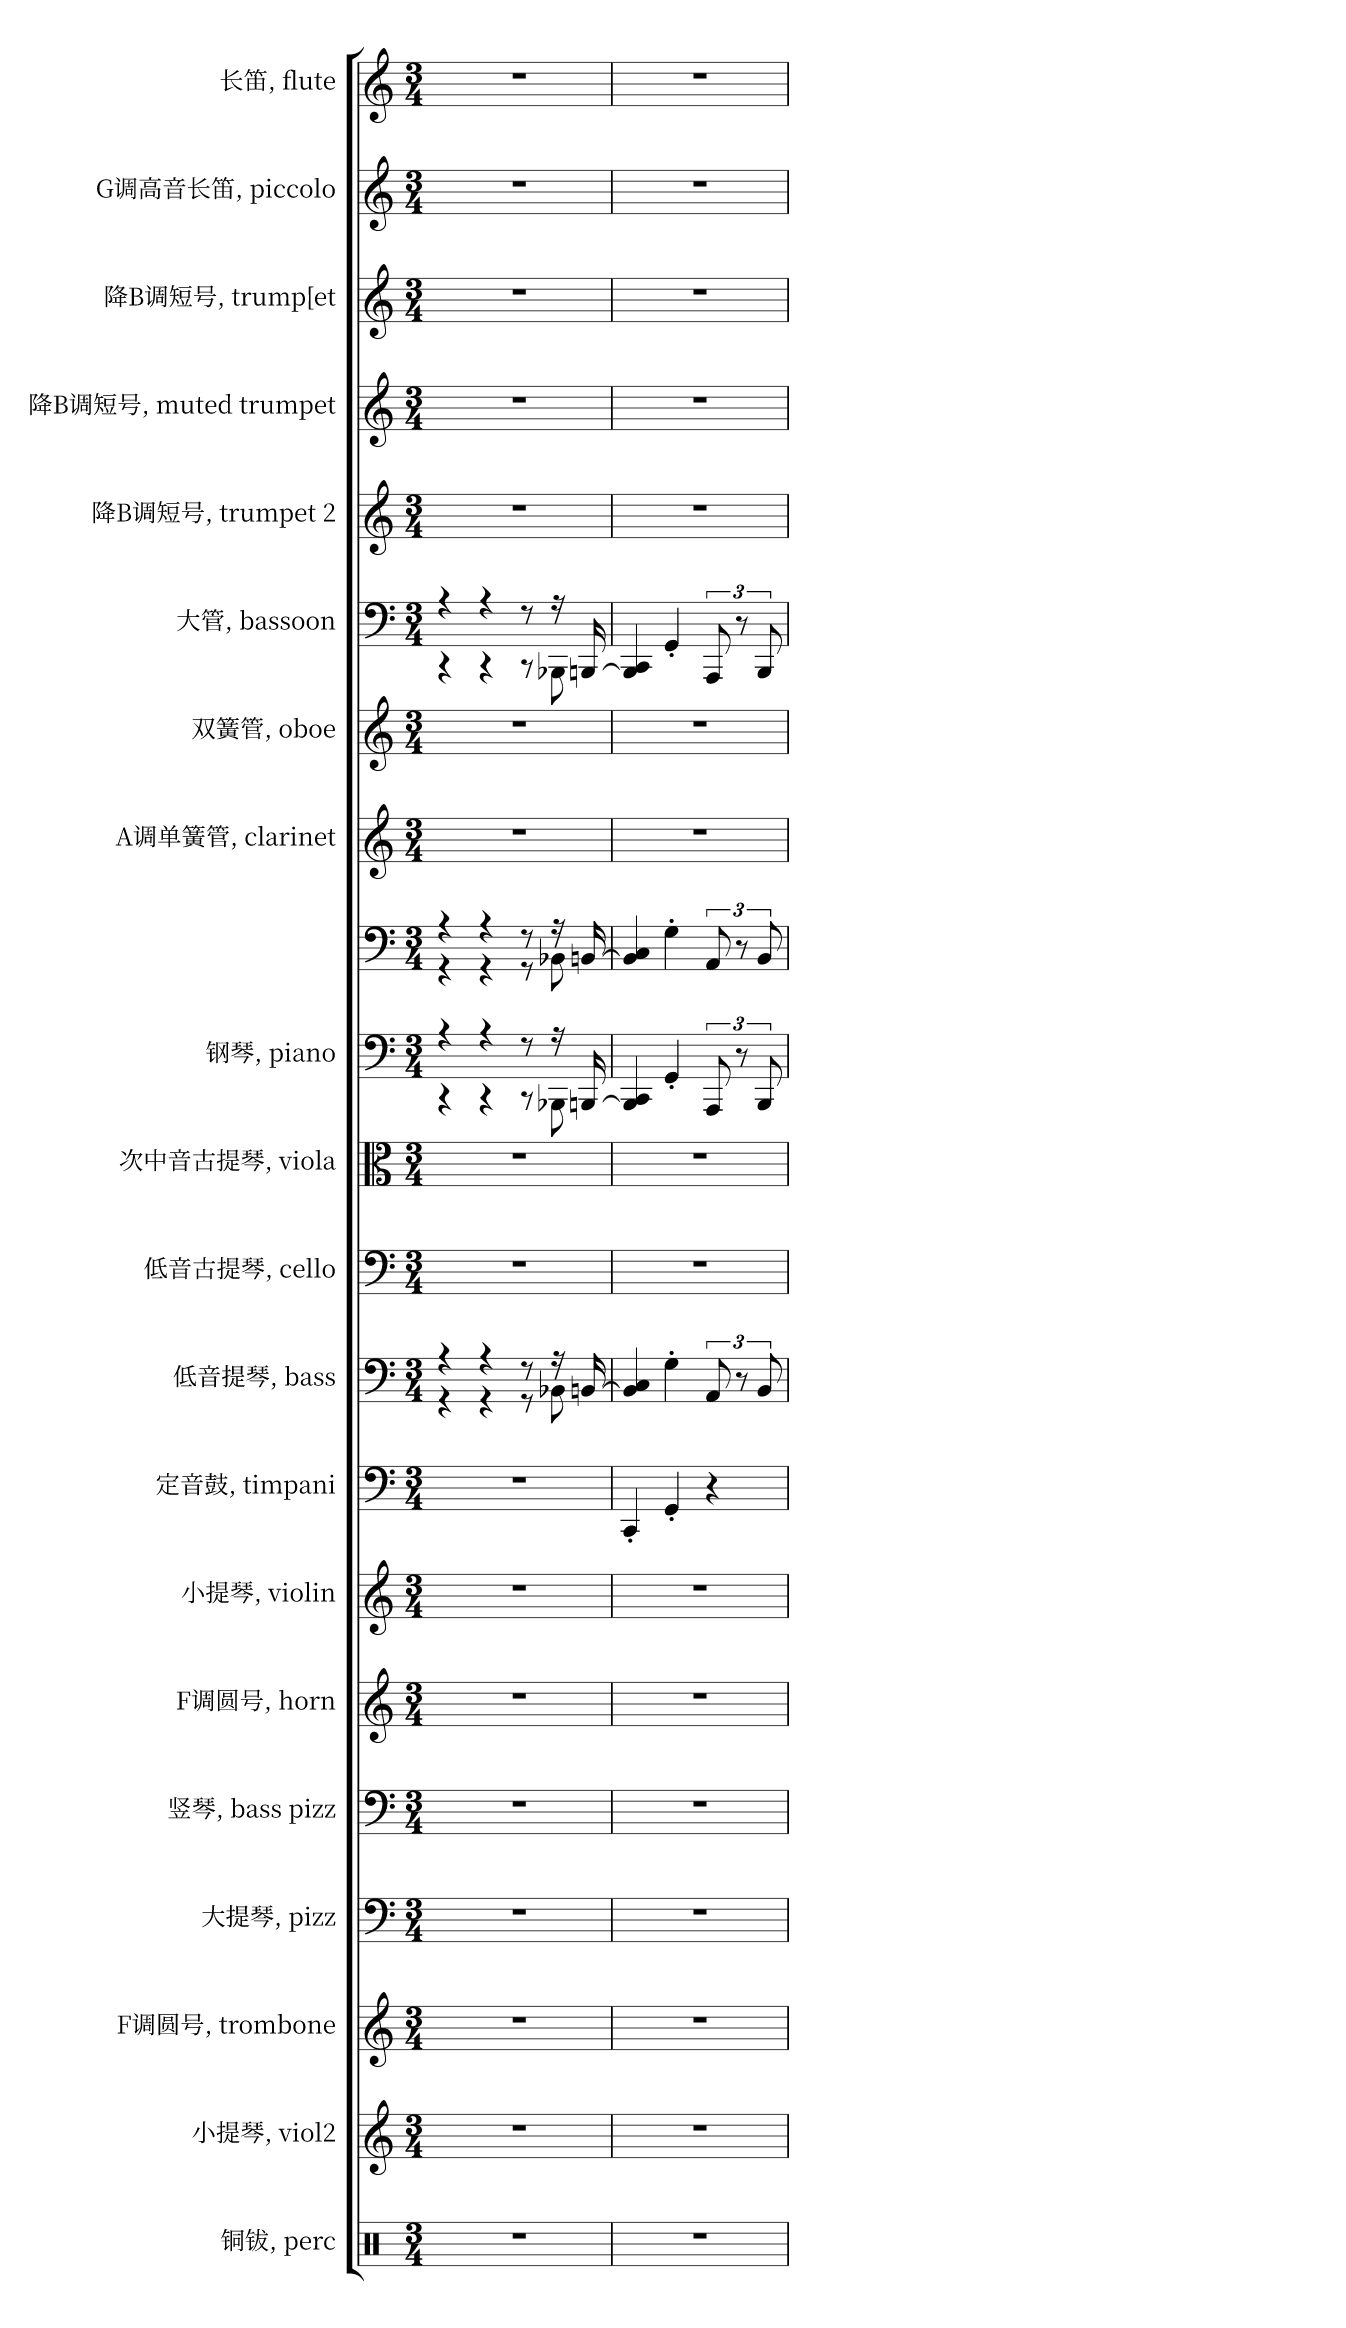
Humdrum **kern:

**kern	**kern	**kern	**kern	**kern	**kern	**kern	**kern	**kern	**kern	**kern	**kern	**kern	**kern	**kern	**kern	**kern	**kern	**kern	**kern	**kern
*part20	*part19	*part18	*part17	*part16	*part15	*part14	*part13	*part12	*part11	*part10	*part9	*part9	*part8	*part7	*part6	*part5	*part4	*part3	*part2	*part1
*staff21	*staff20	*staff19	*staff18	*staff17	*staff16	*staff15	*staff14	*staff13	*staff12	*staff11	*staff10	*staff9	*staff8	*staff7	*staff6	*staff5	*staff4	*staff3	*staff2	*staff1
*I"铜钹, perc	*I"小提琴, viol2	*I"F调圆号, trombone	*I"大提琴, pizz	*I"竖琴, bass pizz	*I"F调圆号, horn	*I"小提琴, violin	*I"定音鼓, timpani	*I"低音提琴, bass	*I"低音古提琴, cello	*I"次中音古提琴, viola	*I"钢琴, piano	*	*I"A调单簧管, clarinet	*I"双簧管, oboe	*I"大管, bassoon	*I"降B调短号, trumpet 2	*I"降B调短号, muted trumpet	*I"降B调短号, trump[et	*I"G调高音长笛, piccolo	*I"长笛, flute
*	*	*	*	*	*I'F Hn.	*I'Vln.	*I'Timp.	*	*	*	*I'Pno.	*	*I'A Cl.	*I'Ob.	*I'Bsn.	*	*	*	*	*I'Fl.
*clefX	*clefG2	*clefG2	*clefF4	*clefF4	*clefG2	*clefG2	*clefF4	*clefF4	*clefF4	*clefC3	*clefF4	*clefF4	*clefG2	*clefG2	*clefF4	*clefG2	*clefG2	*clefG2	*clefG2	*clefG2
*	*	*ITrd4c7	*	*	*ITrd4c7	*	*	*ITrd7c12	*	*	*	*	*ITrd2c3	*	*	*ITrd1c2	*ITrd1c2	*ITrd1c2	*ITrd-4c-7	*
*k[]	*k[]	*k[b-]	*k[]	*k[]	*k[b-]	*k[]	*k[]	*k[]	*k[]	*k[]	*k[]	*k[]	*k[f#c#g#]	*k[]	*k[]	*k[b-e-]	*k[b-e-]	*k[b-e-]	*k[f#]	*k[]
*M3/4	*M3/4	*M3/4	*M3/4	*M3/4	*M3/4	*M3/4	*M3/4	*M3/4	*M3/4	*M3/4	*M3/4	*M3/4	*M3/4	*M3/4	*M3/4	*M3/4	*M3/4	*M3/4	*M3/4	*M3/4
*MM120	*MM120	*MM120	*MM120	*MM120	*MM120	*MM120	*MM120	*MM120	*MM120	*MM120	*MM120	*MM120	*MM120	*MM120	*MM120	*MM120	*MM120	*MM120	*MM120	*MM120
=1	=1	=1	=1	=1	=1	=1	=1	=1	=1	=1	=1	=1	=1	=1	=1	=1	=1	=1	=1	=1
*	*	*	*	*	*	*	*	*^	*	*	*^	*^	*	*	*^	*	*	*	*	*
2.r	2.r	2.r	2.r	2.r	2.r	2.r	2.r	4r	4r	2.r	2.r	4r	4r	4r	4r	2.r	2.r	4r	4r	2.r	2.r	2.r	2.r	2.r
.	.	.	.	.	.	.	.	4r	4r	.	.	4r	4r	4r	4r	.	.	4r	4r	.	.	.	.	.
.	.	.	.	.	.	.	.	8r	8r	.	.	8r	8r	8r	8r	.	.	8r	8r	.	.	.	.	.
.	.	.	.	.	.	.	.	16r	8BBB-X\	.	.	16r	8BBB-X\	16r	8BB-X\	.	.	16r	8BBB-X\	.	.	.	.	.
.	.	.	.	.	.	.	.	[16BBBn/	.	.	.	[16BBBn/	.	[16BBn/	.	.	.	[16BBBn/	.	.	.	.	.	.
*	*	*	*	*	*	*	*	*	*	*	*	*v	*v	*	*	*	*	*v	*v	*	*	*	*	*
*	*	*	*	*	*	*	*	*v	*v	*	*	*	*v	*v	*	*	*	*	*	*	*	*
=2	=2	=2	=2	=2	=2	=2	=2	=2	=2	=2	=2	=2	=2	=2	=2	=2	=2	=2	=2	=2
2.r	2.r	2.r	2.r	2.r	2.r	2.r	4CC'/	4BBB/] 4CC/	2.r	2.r	4BBB/] 4CC/	4BB/] 4C/	2.r	2.r	4BBB/] 4CC/	2.r	2.r	2.r	2.r	2.r
.	.	.	.	.	.	.	4GG'/	4GG'\	.	.	4GG'/	4G'\	.	.	4GG'/	.	.	.	.	.
.	.	.	.	.	.	.	4r	12AAA/	.	.	12AAA/	12AA/	.	.	12AAA/	.	.	.	.	.
.	.	.	.	.	.	.	.	12r	.	.	12r	12r	.	.	12r	.	.	.	.	.
.	.	.	.	.	.	.	.	12BBB/	.	.	12BBB/	12BB/	.	.	12BBB/	.	.	.	.	.
=	=	=	=	=	=	=	=	=	=	=	=	=	=	=	=	=	=	=	=	=
*-	*-	*-	*-	*-	*-	*-	*-	*-	*-	*-	*-	*-	*-	*-	*-	*-	*-	*-	*-	*-
